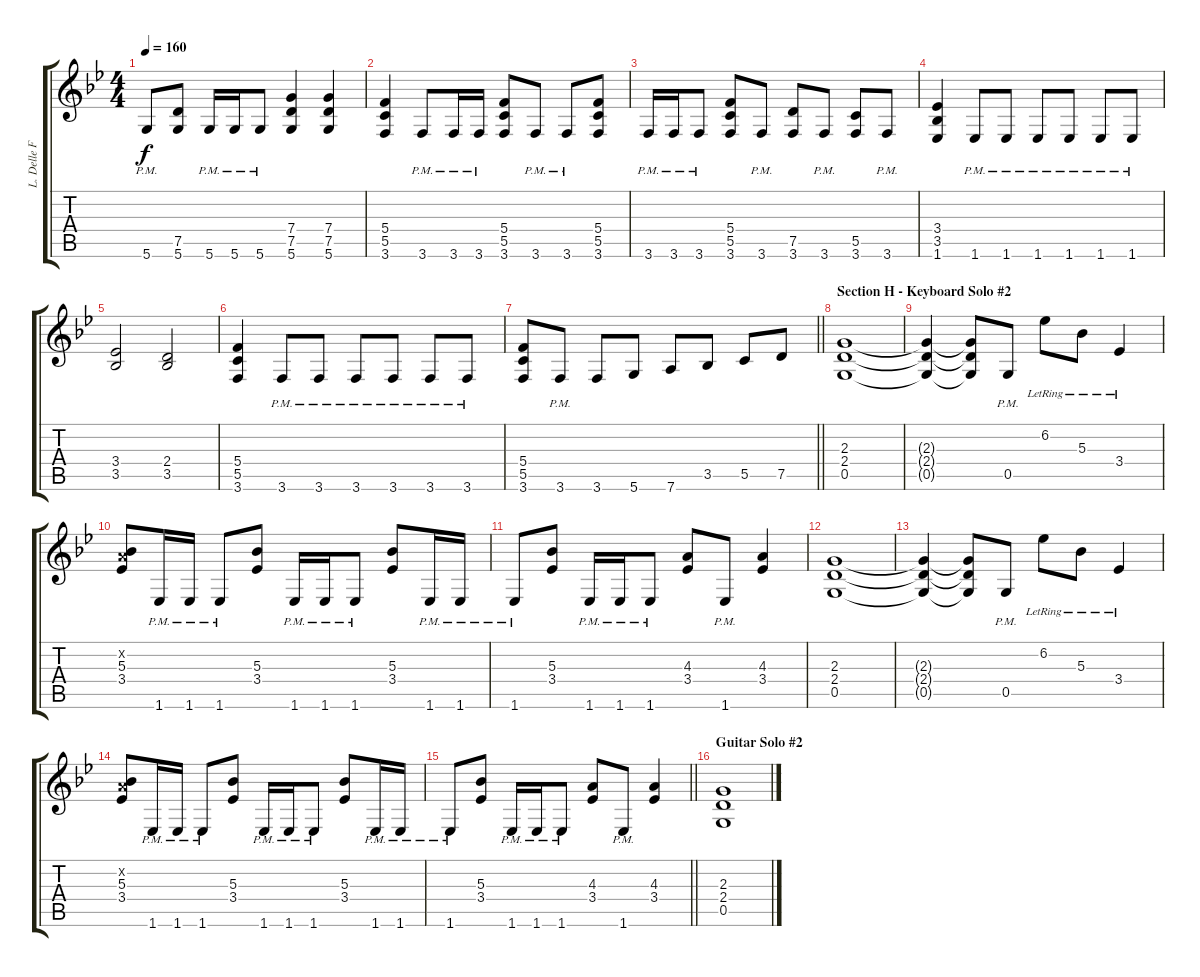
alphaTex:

\track ("L. Delle Fave (Dist. Guitar L)" "L. Delle F") {instrument overdrivenguitar}
\staff {score tabs}
\tuning (D4 A3 F3 C3 G2 D2) {hide}
\ts (4 4)
\tempo 160
\clef g2
\ks gminor
5.6{pm}.8{dy f} (7.5 5.6).8 5.6{pm}.16 5.6{pm}.16 5.6{pm}.8 (7.4 7.5 5.6).4 (7.4 7.5 5.6).4 |
(5.4 5.5 3.6).4 3.6{pm}.8 3.6{pm}.16 3.6{pm}.16 (5.4 5.5 3.6).8 3.6{pm}.8 3.6{pm}.8 (5.4 5.5 3.6).8 |
3.6{pm}.16 3.6{pm}.16 3.6{pm}.8 (5.4 5.5 3.6).8 3.6{pm}.8 (7.5 3.6).8 3.6{pm}.8 (5.5 3.6).8 3.6{pm}.8 |
(3.4 3.5 1.6).4 1.6{pm}.8 1.6{pm}.8 1.6{pm}.8 1.6{pm}.8 1.6{pm}.8 1.6{pm}.8 |
(3.4 3.5).2 (2.4 3.5).2 |
(5.4 5.5 3.6).4 3.6{pm}.8 3.6{pm}.8 3.6{pm}.8 3.6{pm}.8 3.6{pm}.8 3.6{pm}.8 |
\barLineRight lightlight
(5.4 5.5 3.6).8 3.6{pm}.8 3.6.8 5.6.8 7.6.8 3.5.8 5.5.8 7.5.8 |
\section ("" "Section H - Keyboard Solo #2")
(2.3 2.4 0.5).1{volume 12} |
(2.3{t} 2.4{t} 0.5{t}).4 (2.3{t} 2.4{t} 0.5{t}).8 0.5{pm}.8 6.2{lr}.8 5.3{lr}.8 3.4{lr}.4 |
(0.2{x} 5.3 3.4).8 1.6{pm}.16 1.6{pm}.16 1.6{pm}.8 (5.3 3.4).8 1.6{pm}.16 1.6{pm}.16 1.6{pm}.8 (5.3 3.4).8 1.6{pm}.16 1.6{pm}.16 |
1.6{pm}.8 (5.3 3.4).8 1.6{pm}.16 1.6{pm}.16 1.6{pm}.8 (4.3 3.4).8 1.6{pm}.8 (4.3 3.4).4 |
(2.3 2.4 0.5).1 |
(2.3{t} 2.4{t} 0.5{t}).4 (2.3{t} 2.4{t} 0.5{t}).8 0.5{pm}.8 6.2{lr}.8 5.3{lr}.8 3.4{lr}.4 |
(0.2{x} 5.3 3.4).8 1.6{pm}.16 1.6{pm}.16 1.6{pm}.8 (5.3 3.4).8 1.6{pm}.16 1.6{pm}.16 1.6{pm}.8 (5.3 3.4).8 1.6{pm}.16 1.6{pm}.16 |
\barLineRight lightlight
1.6{pm}.8 (5.3 3.4).8 1.6{pm}.16 1.6{pm}.16 1.6{pm}.8 (4.3 3.4).8 1.6{pm}.8 (4.3 3.4).4 |
\section ("" "Guitar Solo #2")
(2.3 2.4 0.5).1{volume 9}
